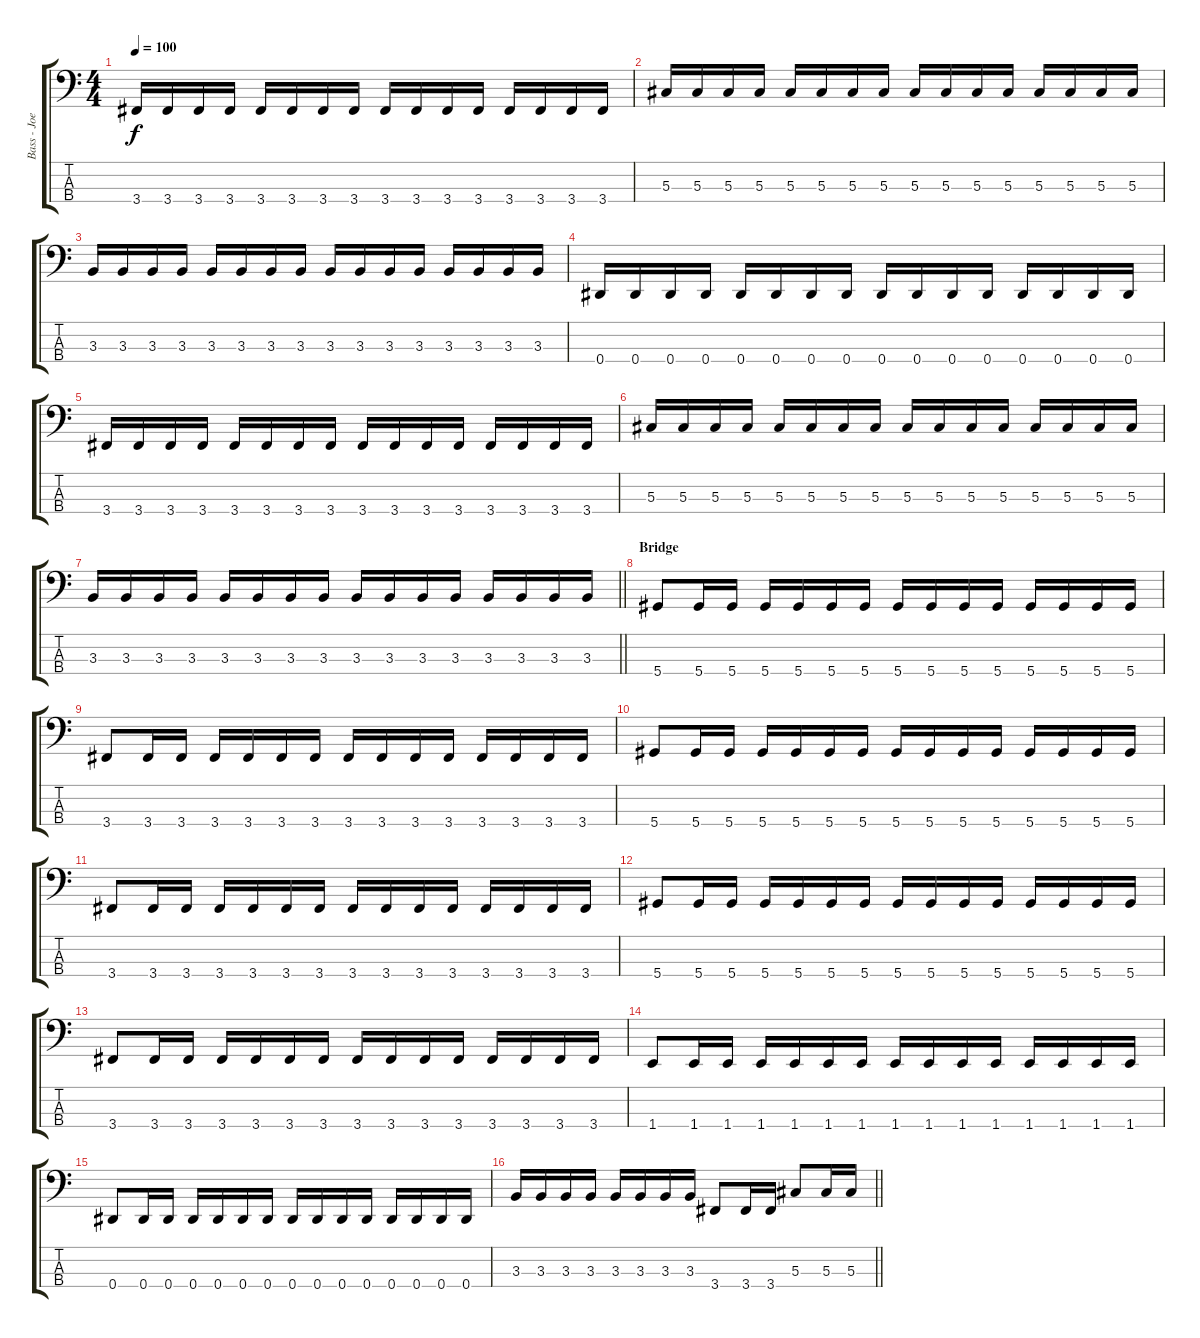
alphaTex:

\track ("Bass - Joe" "Bass - Joe") {instrument electricbassfinger}
\staff {score tabs}
\tuning (Gb2 Db2 Ab1 Eb1) {hide}
\ts (4 4)
\tempo 100
\clef f4
\ks c
3.4.16{dy f} 3.4.16 3.4.16 3.4.16 3.4.16 3.4.16 3.4.16 3.4.16 3.4.16 3.4.16 3.4.16 3.4.16 3.4.16 3.4.16 3.4.16 3.4.16 |
5.3.16 5.3.16 5.3.16 5.3.16 5.3.16 5.3.16 5.3.16 5.3.16 5.3.16 5.3.16 5.3.16 5.3.16 5.3.16 5.3.16 5.3.16 5.3.16 |
3.3.16 3.3.16 3.3.16 3.3.16 3.3.16 3.3.16 3.3.16 3.3.16 3.3.16 3.3.16 3.3.16 3.3.16 3.3.16 3.3.16 3.3.16 3.3.16 |
0.4.16 0.4.16 0.4.16 0.4.16 0.4.16 0.4.16 0.4.16 0.4.16 0.4.16 0.4.16 0.4.16 0.4.16 0.4.16 0.4.16 0.4.16 0.4.16 |
3.4.16 3.4.16 3.4.16 3.4.16 3.4.16 3.4.16 3.4.16 3.4.16 3.4.16 3.4.16 3.4.16 3.4.16 3.4.16 3.4.16 3.4.16 3.4.16 |
5.3.16 5.3.16 5.3.16 5.3.16 5.3.16 5.3.16 5.3.16 5.3.16 5.3.16 5.3.16 5.3.16 5.3.16 5.3.16 5.3.16 5.3.16 5.3.16 |
\barLineRight lightlight
3.3.16 3.3.16 3.3.16 3.3.16 3.3.16 3.3.16 3.3.16 3.3.16 3.3.16 3.3.16 3.3.16 3.3.16 3.3.16 3.3.16 3.3.16 3.3.16 |
\section ("" "Bridge")
5.4.8 5.4.16 5.4.16 5.4.16 5.4.16 5.4.16 5.4.16 5.4.16 5.4.16 5.4.16 5.4.16 5.4.16 5.4.16 5.4.16 5.4.16 |
3.4.8 3.4.16 3.4.16 3.4.16 3.4.16 3.4.16 3.4.16 3.4.16 3.4.16 3.4.16 3.4.16 3.4.16 3.4.16 3.4.16 3.4.16 |
5.4.8 5.4.16 5.4.16 5.4.16 5.4.16 5.4.16 5.4.16 5.4.16 5.4.16 5.4.16 5.4.16 5.4.16 5.4.16 5.4.16 5.4.16 |
3.4.8 3.4.16 3.4.16 3.4.16 3.4.16 3.4.16 3.4.16 3.4.16 3.4.16 3.4.16 3.4.16 3.4.16 3.4.16 3.4.16 3.4.16 |
5.4.8 5.4.16 5.4.16 5.4.16 5.4.16 5.4.16 5.4.16 5.4.16 5.4.16 5.4.16 5.4.16 5.4.16 5.4.16 5.4.16 5.4.16 |
3.4.8 3.4.16 3.4.16 3.4.16 3.4.16 3.4.16 3.4.16 3.4.16 3.4.16 3.4.16 3.4.16 3.4.16 3.4.16 3.4.16 3.4.16 |
1.4.8 1.4.16 1.4.16 1.4.16 1.4.16 1.4.16 1.4.16 1.4.16 1.4.16 1.4.16 1.4.16 1.4.16 1.4.16 1.4.16 1.4.16 |
0.4.8 0.4.16 0.4.16 0.4.16 0.4.16 0.4.16 0.4.16 0.4.16 0.4.16 0.4.16 0.4.16 0.4.16 0.4.16 0.4.16 0.4.16 |
\barLineRight lightlight
3.3.16 3.3.16 3.3.16 3.3.16 3.3.16 3.3.16 3.3.16 3.3.16 3.4.8 3.4.16 3.4.16 5.3.8 5.3.16 5.3.16
